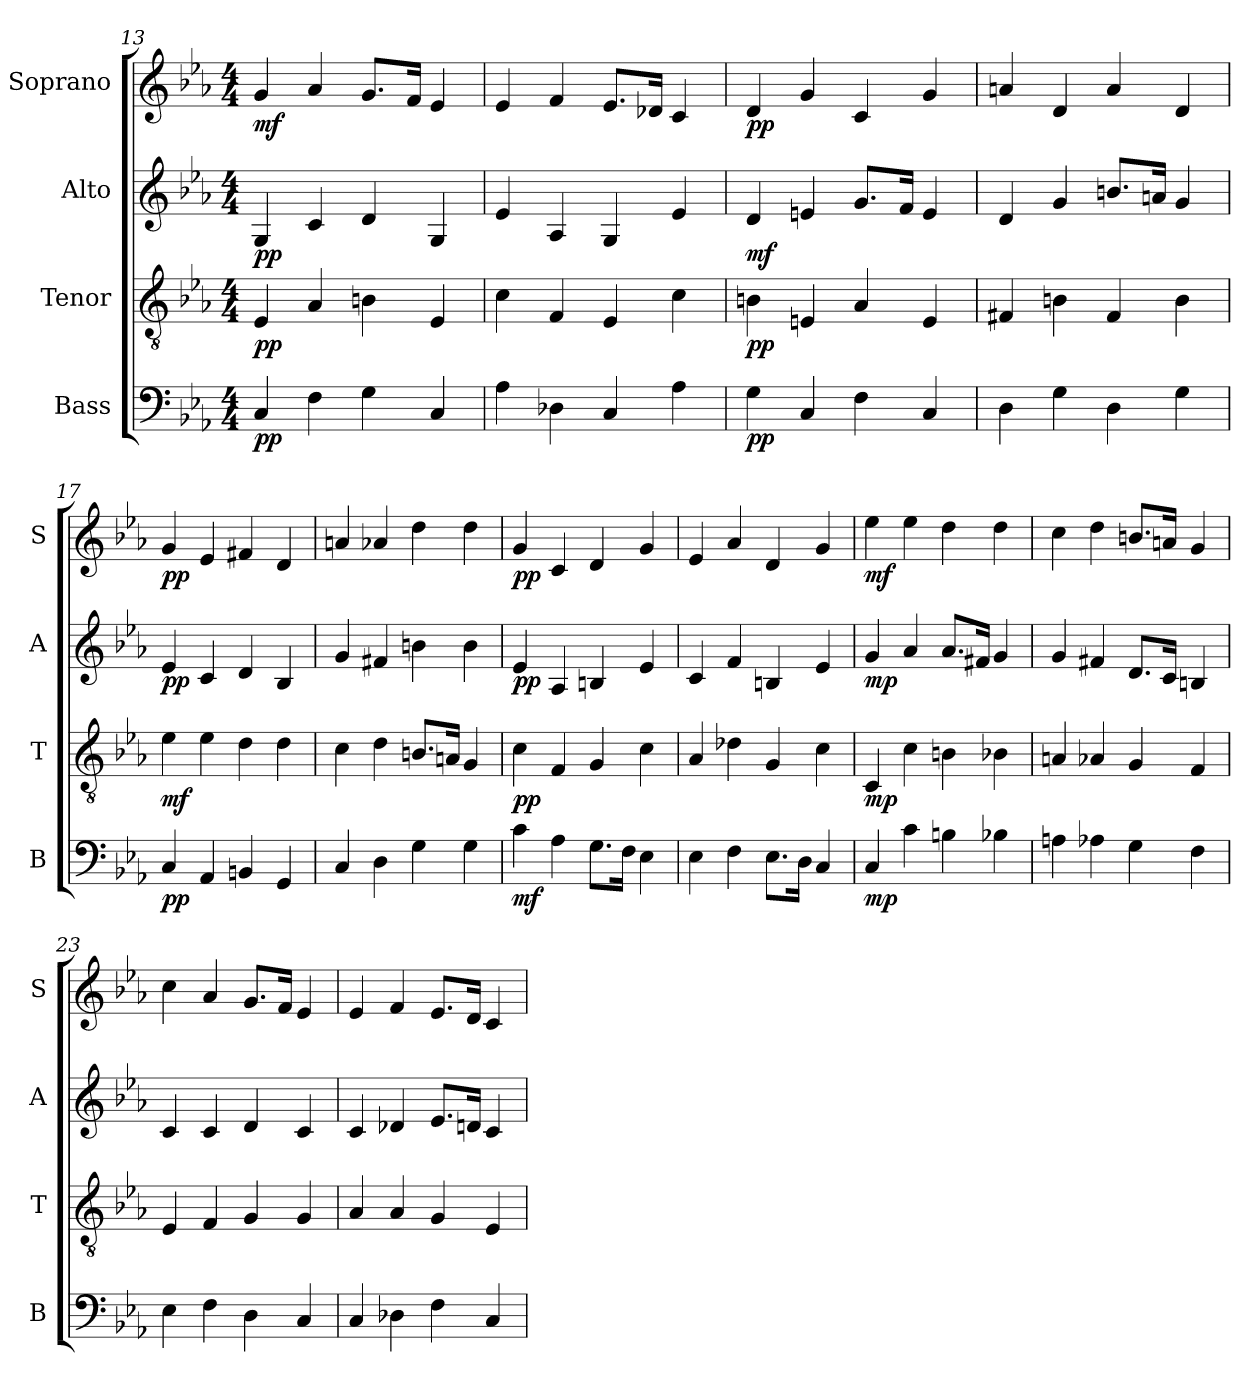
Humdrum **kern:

**kern	**dynam	**kern	**dynam	**kern	**dynam	**kern	**dynam
*part4	*part4	*part3	*part3	*part2	*part2	*part1	*part1
*staff4	*staff4	*staff3	*staff3	*staff2	*staff2	*staff1	*staff1
*I"Bass	*	*I"Tenor	*	*I"Alto	*	*I"Soprano	*
*I'B	*	*I'T	*	*I'A	*	*I'S	*
!!LO:LB:g=z
*clefF4	*	*clefGv2	*	*clefG2	*	*clefG2	*
*k[b-e-a-]	*	*k[b-e-a-]	*	*k[b-e-a-]	*	*k[b-e-a-]	*
*M4/4	*	*M4/4	*	*M4/4	*	*M4/4	*
=13	=13	=13	=13	=13	=13	=13	=13
!	!LO:DY:b	!	!LO:DY:b	!	!LO:DY:b	!	!LO:DY:b
4C/	pp	4E-/	pp	4G/	pp	4g/	mf
4F\	.	4A-/	.	4c/	.	4a-/	.
4G\	.	4Bn\	.	4d/	.	8.g/L	.
.	.	.	.	.	.	16f/Jk	.
4C/	.	4E-/	.	4G/	.	4e-/	.
=14	=14	=14	=14	=14	=14	=14	=14
4A-\	.	4c\	.	4e-/	.	4e-/	.
4D-X\	.	4F/	.	4A-/	.	4f/	.
4C/	.	4E-/	.	4G/	.	8.e-/L	.
.	.	.	.	.	.	16d-X/Jk	.
4A-\	.	4c\	.	4e-/	.	4c/	.
=15	=15	=15	=15	=15	=15	=15	=15
!	!LO:DY:b	!	!LO:DY:b	!	!LO:DY:b	!	!LO:DY:b
4G\	pp	4Bn\	pp	4d/	mf	4d/	pp
4C/	.	4En/	.	4en/	.	4g/	.
4F\	.	4A-/	.	8.g/L	.	4c/	.
.	.	.	.	16f/Jk	.	.	.
4C/	.	4E/	.	4e/	.	4g/	.
=16	=16	=16	=16	=16	=16	=16	=16
4D\	.	4F#X/	.	4d/	.	4an/	.
4G\	.	4Bn\	.	4g/	.	4d/	.
4D\	.	4F#/	.	8.bn/L	.	4a/	.
.	.	.	.	16an/Jk	.	.	.
4G\	.	4B\	.	4g/	.	4d/	.
=17	=17	=17	=17	=17	=17	=17	=17
!	!LO:DY:b	!	!LO:DY:b	!	!LO:DY:b	!	!LO:DY:b
4C/	pp	4e-\	mf	4e-/	pp	4g/	pp
4AA-/	.	4e-\	.	4c/	.	4e-/	.
4BBn/	.	4d\	.	4d/	.	4f#X/	.
4GG/	.	4d\	.	4B-/	.	4d/	.
=18	=18	=18	=18	=18	=18	=18	=18
4C/	.	4c\	.	4g/	.	4an/	.
4D\	.	4d\	.	4f#X/	.	4a-X/	.
4G\	.	8.Bn/L	.	4bn\	.	4dd\	.
.	.	16An/Jk	.	.	.	.	.
4G\	.	4G/	.	4b\	.	4dd\	.
!!LO:PB:g=z
=19	=19	=19	=19	=19	=19	=19	=19
!	!LO:DY:b	!	!LO:DY:b	!	!LO:DY:b	!	!LO:DY:b
4c\	mf	4c\	pp	4e-/	pp	4g/	pp
4A-\	.	4F/	.	4A-/	.	4c/	.
8.G\L	.	4G/	.	4Bn/	.	4d/	.
16F\Jk	.	.	.	.	.	.	.
4E-\	.	4c\	.	4e-/	.	4g/	.
=20	=20	=20	=20	=20	=20	=20	=20
4E-\	.	4A-/	.	4c/	.	4e-/	.
4F\	.	4d-X\	.	4f/	.	4a-/	.
8.E-\L	.	4G/	.	4Bn/	.	4d/	.
16D\Jk	.	.	.	.	.	.	.
4C/	.	4c\	.	4e-/	.	4g/	.
=21	=21	=21	=21	=21	=21	=21	=21
!	!LO:DY:b	!	!LO:DY:b	!	!LO:DY:b	!	!LO:DY:b
4C/	mp	4C/	mp	4g/	mp	4ee-\	mf
4c\	.	4c\	.	4a-/	.	4ee-\	.
4Bn\	.	4Bn\	.	8.a-/L	.	4dd\	.
.	.	.	.	16f#X/Jk	.	.	.
4B-X\	.	4B-X\	.	4g/	.	4dd\	.
=22	=22	=22	=22	=22	=22	=22	=22
4An\	.	4An/	.	4g/	.	4cc\	.
4A-X\	.	4A-X/	.	4f#X/	.	4dd\	.
4G\	.	4G/	.	8.d/L	.	8.bn/L	.
.	.	.	.	16c/Jk	.	16an/Jk	.
4F\	.	4F/	.	4Bn/	.	4g/	.
=23	=23	=23	=23	=23	=23	=23	=23
4E-\	.	4E-/	.	4c/	.	4cc\	.
4F\	.	4F/	.	4c/	.	4a-/	.
4D\	.	4G/	.	4d/	.	8.g/L	.
.	.	.	.	.	.	16f/Jk	.
4C/	.	4G/	.	4c/	.	4e-/	.
=24	=24	=24	=24	=24	=24	=24	=24
4C/	.	4A-/	.	4c/	.	4e-/	.
4D-X\	.	4A-/	.	4d-X/	.	4f/	.
4F\	.	4G/	.	8.e-/L	.	8.e-/L	.
.	.	.	.	16dn/Jk	.	16d/Jk	.
4C/	.	4E-/	.	4c/	.	4c/	.
=	=	=	=	=	=	=	=
*-	*-	*-	*-	*-	*-	*-	*-
